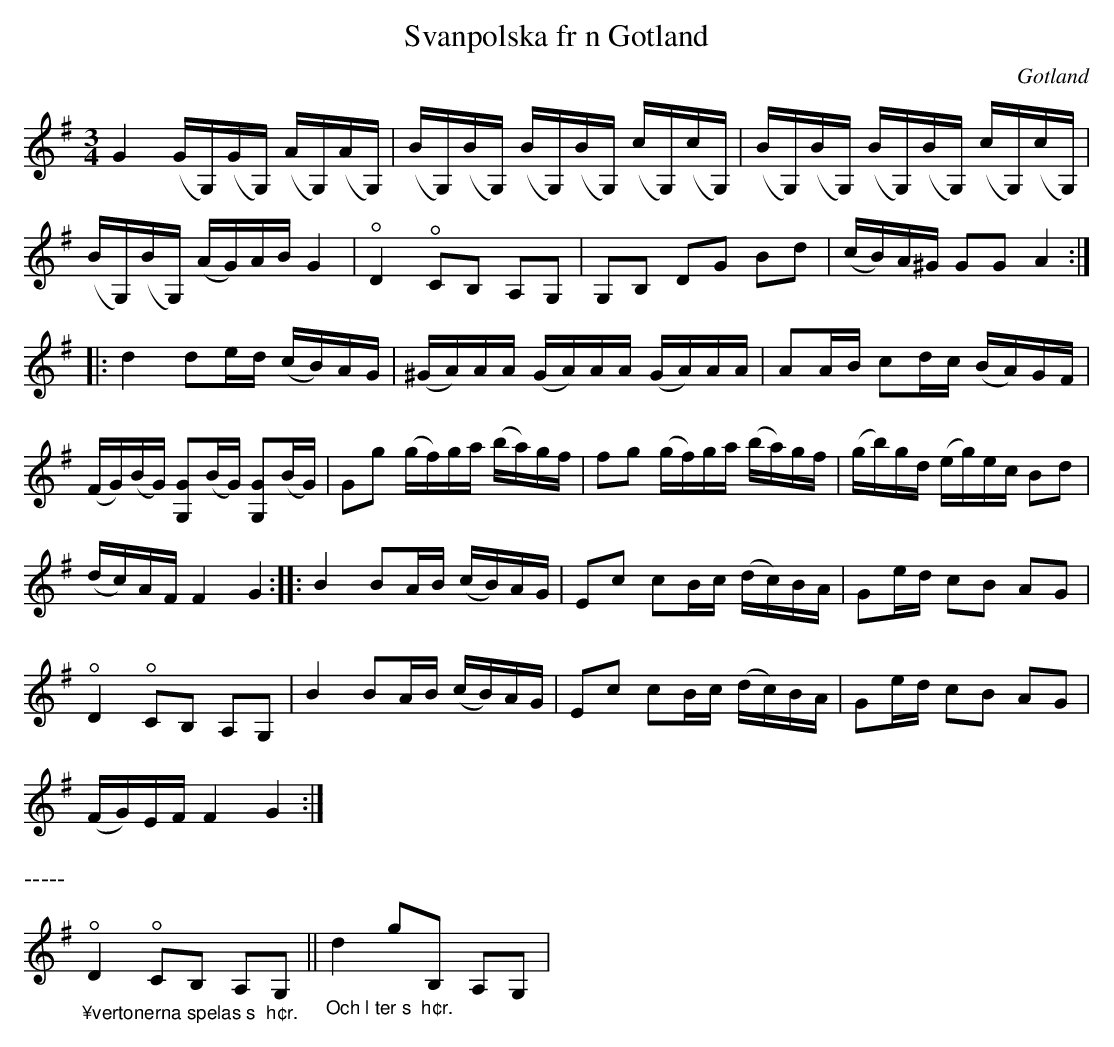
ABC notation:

X:1
T:Svanpolska fr n Gotland
O:Gotland
M:3/4
L:1/16
U:o=open
K:G
G4 (GG,)(GG,) (AG,)(AG,) | (BG,)(BG,) (BG,)(BG,) (cG,)(cG,) | (BG,)(BG,) (BG,)(BG,) (cG,)(cG,) |
(BG,)(BG,) (AG)AB G4 | oD4 oC2B,2 A,2G,2 | G,2B,2 D2G2 B2d2 | (cB)A^G G2G2 A4 ::
d4 d2ed (cB)AG | (^GA)AA (GA)AA (GA)AA | A2AB c2dc (BA)GF |
(FG)(BG) [G,2G2](BG) [G,2G2](BG) | G2g2 (gf)ga (ba)gf | f2g2 (gf)ga (ba)gf | (gb)gd (eg)ec B2d2 |
(dc)AF F4 G4 :: B4 B2AB (cB)AG | E2c2 c2Bc (dc)BA | G2ed c2B2 A2G2 |
oD4 oC2B,2 A,2G,2 | B4 B2AB (cB)AG | E2c2 c2Bc (dc)BA | G2ed c2B2 A2G2 |
(FG)EF F4 G4 :|
%%text -----
"_¥vertonerna spelas s  h¢r."\
oD4 oC2B,2 A,2G,2 || \
"_Och l ter s  h¢r." \
d4 g2B,2 A,2G,2 |
